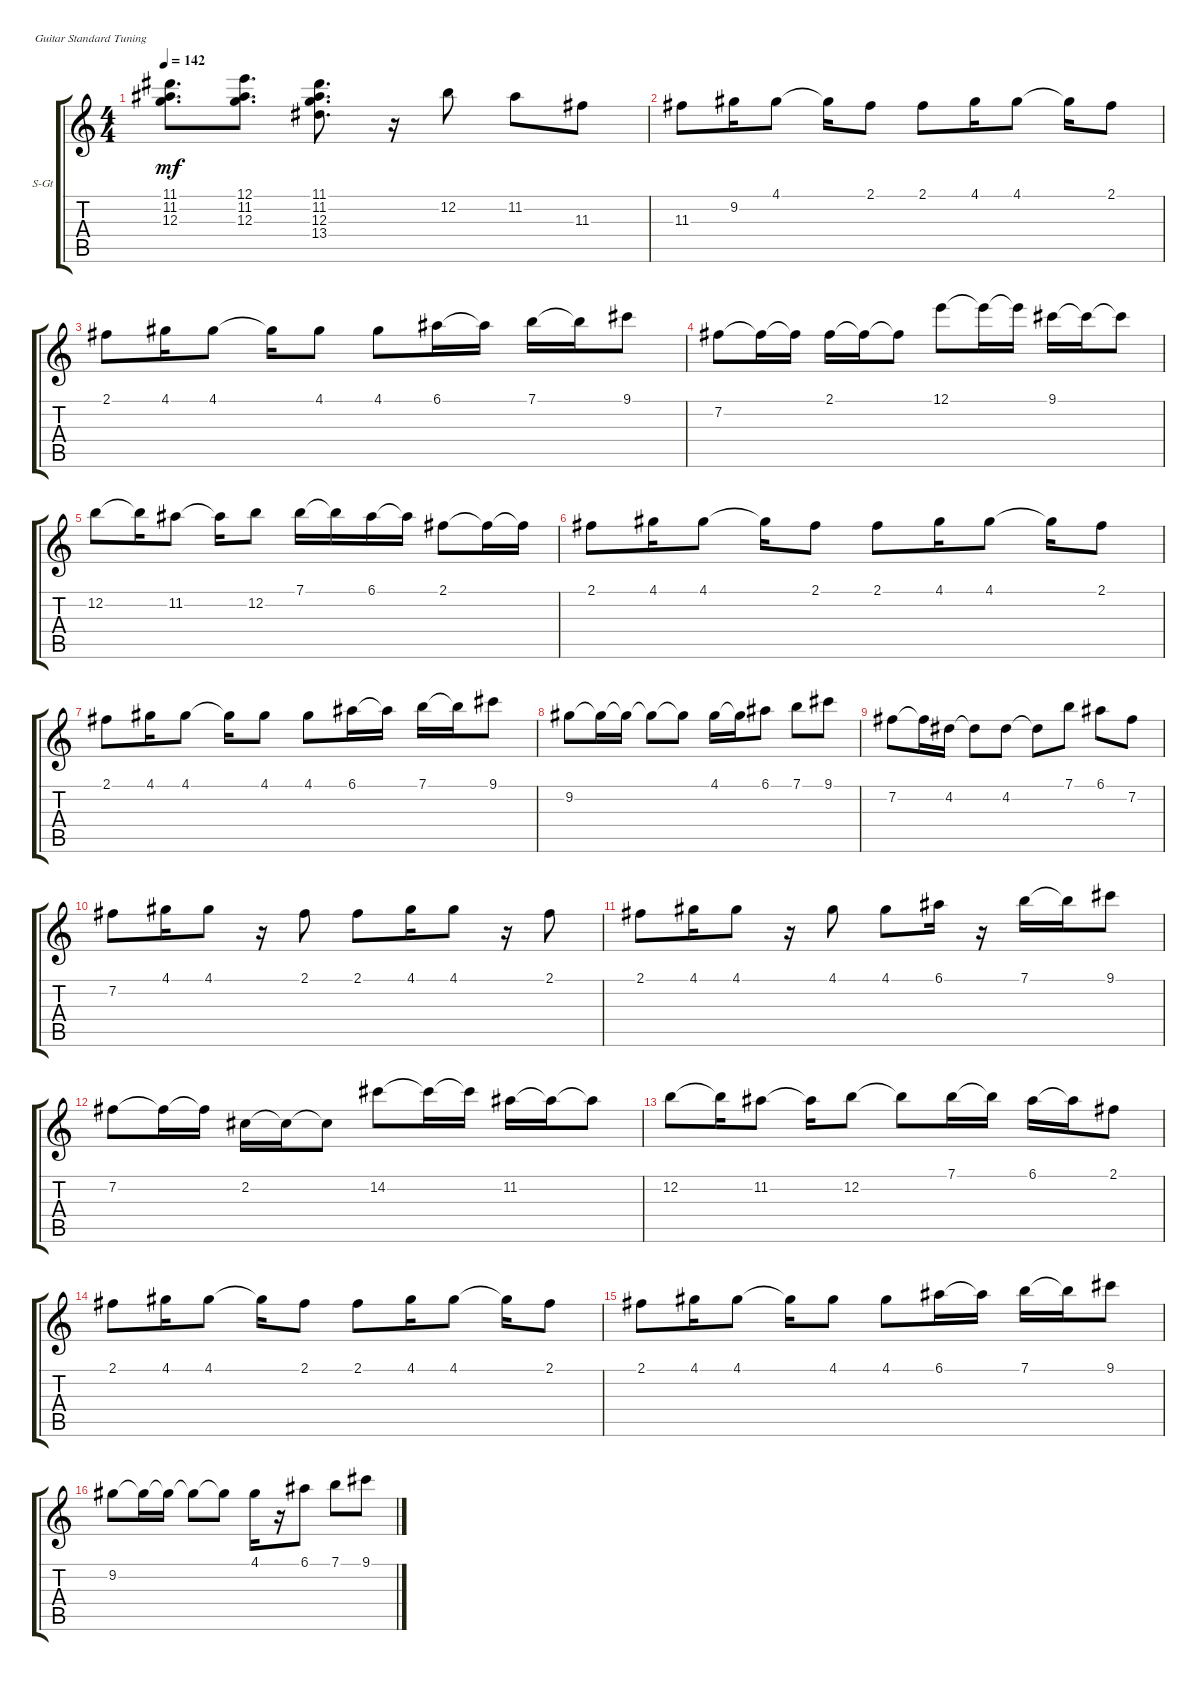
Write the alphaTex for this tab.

\bracketExtendMode groupsimilarinstruments
\firstSystemTrackNameOrientation horizontal
\otherSystemsTrackNameOrientation horizontal
\track ("Piano" "S-Gt") {solo instrument acousticgrandpiano}
\staff {score tabs}
\tuning (E4 B3 G3 D3 A2 E2)
\displaytranspose 12
\ts (4 4)
\tempo 142
\clef g2
\ks c
(11.1 11.2 12.3).8{d dy mf} (12.1 11.2 12.3).8{d} (11.1 11.2 12.3 13.4).8{d} r.16 12.2.8 11.2.8 11.3.8 |
11.3.8 9.2.16 4.1.8 4.1{t}.16 2.1.8 2.1.8 4.1.16 4.1.8 4.1{t}.16 2.1.8 |
2.1.8 4.1.16 4.1.8 4.1{t}.16 4.1.8 4.1.8 6.1.16 6.1{t}.16 7.1.16 7.1{t}.16 9.1.8 |
7.2.8 7.2{t}.16 7.2{t}.16 2.1.16 2.1{t}.16 2.1{t}.8 12.1.8 12.1{t}.16 12.1{t}.16 9.1.16 9.1{t}.16 9.1{t}.8 |
12.2.8 12.2{t}.16 11.2.8 11.2{t}.16 12.2.8 7.1.16 7.1{t}.16 6.1.16 6.1{t}.16 2.1.8 2.1{t}.16 2.1{t}.16 |
2.1.8 4.1.16 4.1.8 4.1{t}.16 2.1.8 2.1.8 4.1.16 4.1.8 4.1{t}.16 2.1.8 |
2.1.8 4.1.16 4.1.8 4.1{t}.16 4.1.8 4.1.8 6.1.16 6.1{t}.16 7.1.16 7.1{t}.16 9.1.8 |
9.2.8 9.2{t}.16 9.2{t}.16 9.2{t}.8 9.2{t}.8 4.1.16 4.1{t}.16 6.1.8 7.1.8 9.1.8 |
7.2.8 7.2{t}.16 4.2.16 4.2{t}.8 4.2.8 4.2{t}.8 7.1.8 6.1.8 7.2.8 |
7.2.8 4.1.16 4.1.8 r.16 2.1.8 2.1.8 4.1.16 4.1.8 r.16 2.1.8 |
2.1.8 4.1.16 4.1.8 r.16 4.1.8 4.1.8 6.1.16 r.16 7.1.16 7.1{t}.16 9.1.8 |
7.2.8 7.2{t}.16 7.2{t}.16 2.2.16 2.2{t}.16 2.2{t}.8 14.2.8 14.2{t}.16 14.2{t}.16 11.2.16 11.2{t}.16 11.2{t}.8 |
12.2.8 12.2{t}.16 11.2.8 11.2{t}.16 12.2.8 12.2{t}.8 7.1.16 7.1{t}.16 6.1.16 6.1{t}.16 2.1.8 |
2.1.8 4.1.16 4.1.8 4.1{t}.16 2.1.8 2.1.8 4.1.16 4.1.8 4.1{t}.16 2.1.8 |
2.1.8 4.1.16 4.1.8 4.1{t}.16 4.1.8 4.1.8 6.1.16 6.1{t}.16 7.1.16 7.1{t}.16 9.1.8 |
9.2.8 9.2{t}.16 9.2{t}.16 9.2{t}.8 9.2{t}.8 4.1.16 r.16 6.1.8 7.1.8 9.1.8
